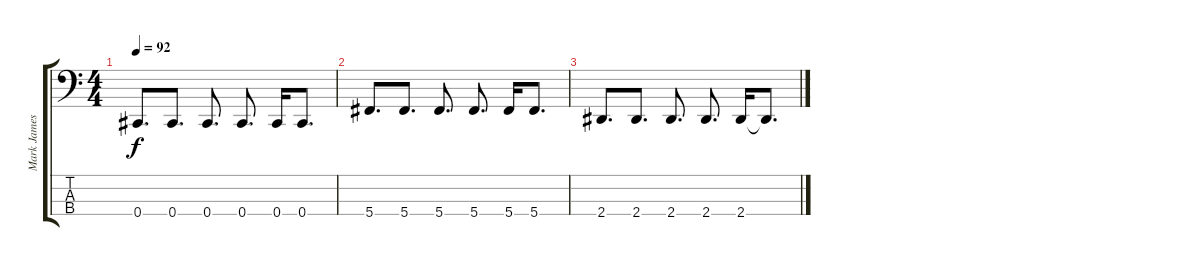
\track ("Mark James" "Mark James") {instrument electricbassfinger}
\staff {score tabs}
\tuning (Gb2 Db2 Ab1 Db1) {hide}
\ts (4 4)
\tempo 92
\clef f4
\ks c
0.4.8{d dy f} 0.4.8{d} 0.4.8{d} 0.4.8{d} 0.4.16 0.4.8{d} |
5.4.8{d} 5.4.8{d} 5.4.8{d} 5.4.8{d} 5.4.16 5.4.8{d} |
2.4.8{d} 2.4.8{d} 2.4.8{d} 2.4.8{d} 2.4.16 2.4{t}.8{d}
